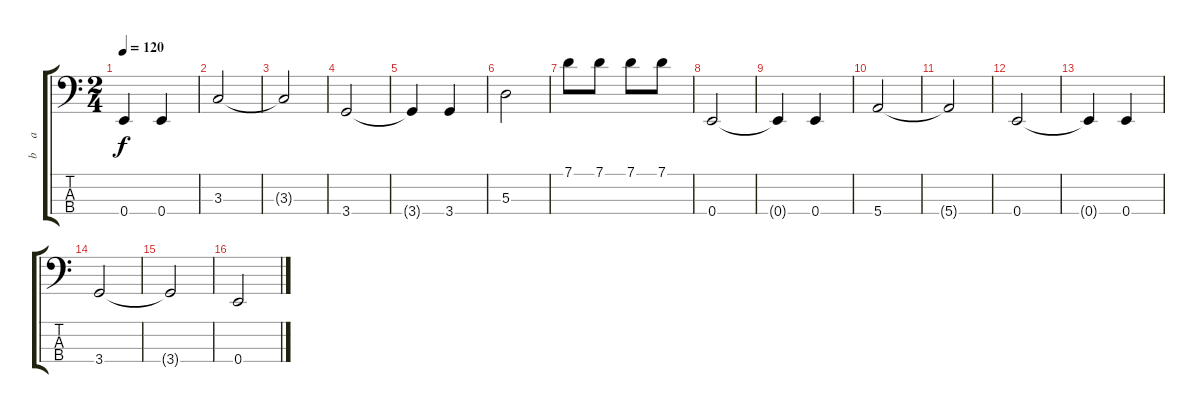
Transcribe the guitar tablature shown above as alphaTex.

\track ("b     a     s    s" "b     a   ") {instrument electricbassfinger}
\staff {score tabs}
\tuning (G2 D2 A1 E1) {hide}
\ts (2 4)
\tempo 120
\clef f4
\ks c
0.4{t}.4{dy f} 0.4.4 |
3.3.2 |
3.3{t}.2 |
3.4.2 |
3.4{t}.4 3.4.4 |
5.3.2 |
7.1.8 7.1.8 7.1.8 7.1.8 |
0.4.2 |
0.4{t}.4 0.4.4 |
5.4.2 |
5.4{t}.2 |
0.4.2 |
0.4{t}.4 0.4.4 |
3.4.2 |
3.4{t}.2 |
0.4.2
